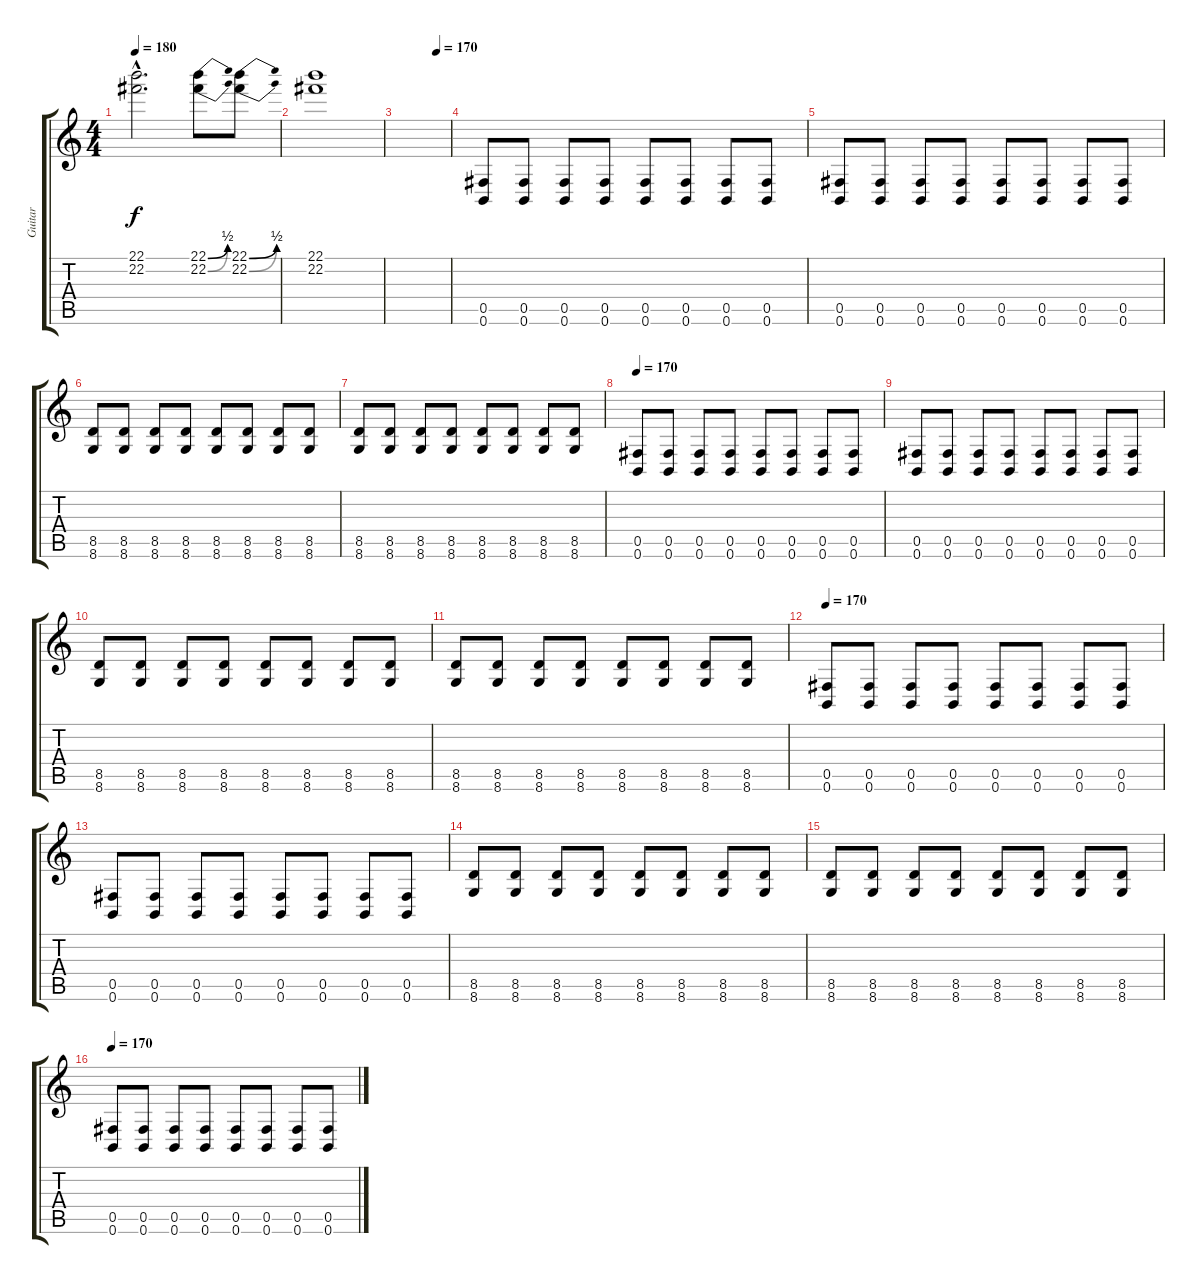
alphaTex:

\track ("Guitar" "Guitar") {instrument distortionguitar}
\staff {score tabs}
\tuning (Db4 Ab3 E3 B2 Gb2 B1) {hide}
\ts (4 4)
\tempo 180
\clef g2
\ks c
(22.1{hac t} 22.2{hac t}).2{d dy f} (22.1{be (bend 0 0 60 2)} 22.2{be (bend 0 0 60 2)}).8 (22.1{be (bend 0 0 60 2)} 22.2{be (bend 0 0 60 2)}).8 |
(22.1 22.2).1 |
\tempo (170 0.75)
|
(0.5 0.6).8{volume 16 balance 3 instrument distortionguitar} (0.5 0.6).8 (0.5 0.6).8 (0.5 0.6).8 (0.5 0.6).8 (0.5 0.6).8 (0.5 0.6).8 (0.5 0.6).8 |
(0.5 0.6).8 (0.5 0.6).8 (0.5 0.6).8 (0.5 0.6).8 (0.5 0.6).8 (0.5 0.6).8 (0.5 0.6).8 (0.5 0.6).8 |
(8.5 8.6).8 (8.5 8.6).8 (8.5 8.6).8 (8.5 8.6).8 (8.5 8.6).8 (8.5 8.6).8 (8.5 8.6).8 (8.5 8.6).8 |
(8.5 8.6).8 (8.5 8.6).8 (8.5 8.6).8 (8.5 8.6).8 (8.5 8.6).8 (8.5 8.6).8 (8.5 8.6).8 (8.5 8.6).8 |
\tempo 170
(0.5 0.6).8{volume 16 balance 3 instrument distortionguitar} (0.5 0.6).8 (0.5 0.6).8 (0.5 0.6).8 (0.5 0.6).8 (0.5 0.6).8 (0.5 0.6).8 (0.5 0.6).8 |
(0.5 0.6).8 (0.5 0.6).8 (0.5 0.6).8 (0.5 0.6).8 (0.5 0.6).8 (0.5 0.6).8 (0.5 0.6).8 (0.5 0.6).8 |
(8.5 8.6).8 (8.5 8.6).8 (8.5 8.6).8 (8.5 8.6).8 (8.5 8.6).8 (8.5 8.6).8 (8.5 8.6).8 (8.5 8.6).8 |
(8.5 8.6).8 (8.5 8.6).8 (8.5 8.6).8 (8.5 8.6).8 (8.5 8.6).8 (8.5 8.6).8 (8.5 8.6).8 (8.5 8.6).8 |
\tempo 170
(0.5 0.6).8{volume 16 balance 3 instrument distortionguitar} (0.5 0.6).8 (0.5 0.6).8 (0.5 0.6).8 (0.5 0.6).8 (0.5 0.6).8 (0.5 0.6).8 (0.5 0.6).8 |
(0.5 0.6).8 (0.5 0.6).8 (0.5 0.6).8 (0.5 0.6).8 (0.5 0.6).8 (0.5 0.6).8 (0.5 0.6).8 (0.5 0.6).8 |
(8.5 8.6).8 (8.5 8.6).8 (8.5 8.6).8 (8.5 8.6).8 (8.5 8.6).8 (8.5 8.6).8 (8.5 8.6).8 (8.5 8.6).8 |
(8.5 8.6).8 (8.5 8.6).8 (8.5 8.6).8 (8.5 8.6).8 (8.5 8.6).8 (8.5 8.6).8 (8.5 8.6).8 (8.5 8.6).8 |
\tempo 170
(0.5 0.6).8{volume 16 balance 3 instrument distortionguitar} (0.5 0.6).8 (0.5 0.6).8 (0.5 0.6).8 (0.5 0.6).8 (0.5 0.6).8 (0.5 0.6).8 (0.5 0.6).8
